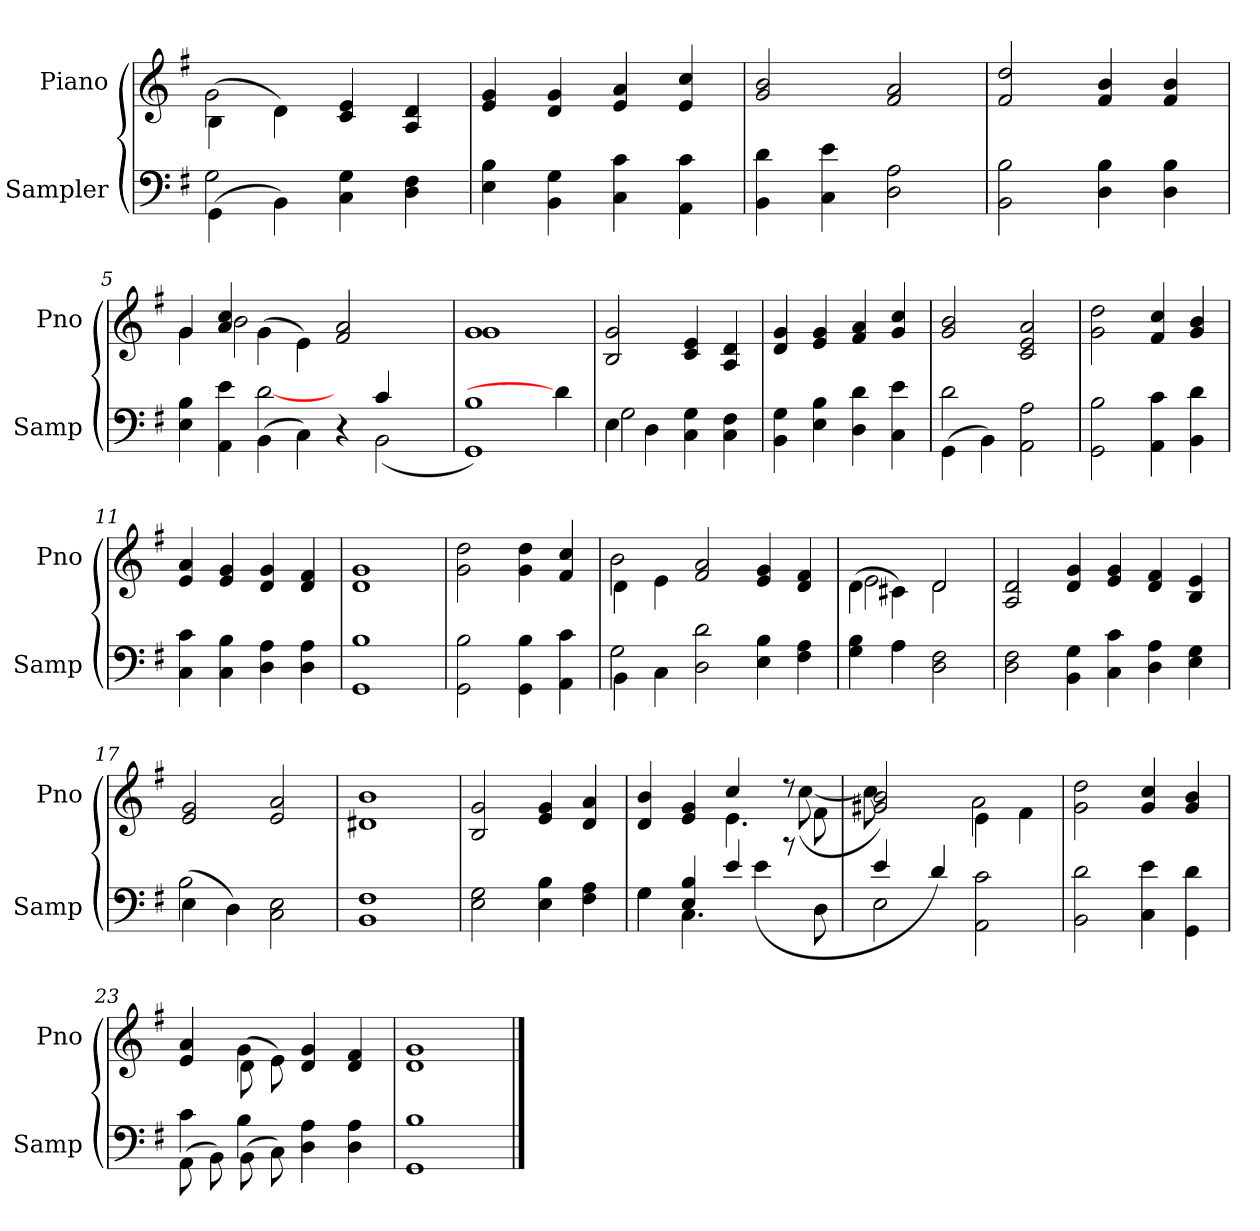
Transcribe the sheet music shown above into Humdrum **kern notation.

**kern	**kern
*part2	*part1
*staff2	*staff1
*I"Sampler	*I"Piano
*I'Samp	*I'Pno
*clefF4	*clefG2
*k[f#]	*k[f#]
*G:	*G:
=1	=1
*^	*^
(4GG\	2G	(4B\	2g
4BB\)	.	4d\)	.
4C 4G	2ryy	4c 4e	2ryy
4D 4F#	.	4A 4d	.
*v	*v	*	*
*	*v	*v
=2	=2
4E 4B	4e 4g
4BB 4G	4d 4g
4C 4c	4e 4a
4AA 4c	4e 4cc
=3	=3
4BB 4d	2g 2b
4C 4e	.
2D 2A	2f# 2a
=4	=4
2BB 2B	2f# 2dd
4D 4B	4f# 4b
4D 4B	4f# 4b
=5	=5
*^	*^
4E 4B	2ryy	4g/	4g
4AA 4e	.	4a 4cc	2b
(4BB\	[2d	(4g\	.
4C\)	.	4e\)	4ryy
4r	4ryy	2f# 2a	2.ryy
4c/	(2BB	.	.
4ryy	.	4ryy	.
*v	*v	*	*
=6	=6	=6
1GG 1B)	1g/	1g
4d]	4ryy	4ryy
*	*v	*v
=7	=7
*^	*
4E\	2G	2B 2g
4D\	.	.
4C 4G	2ryy	4c 4e
4C 4F#	.	4A 4d
*v	*v	*
=8	=8
4BB 4G	4d 4g
4E 4B	4e 4g
4D 4d	4f# 4a
4C 4e	4g 4cc
=9	=9
*^	*
(4GG\	2d	2g 2b
4BB\)	.	.
2AA 2A	2ryy	2c 2e 2a
*v	*v	*
=10	=10
2GG 2B	2g 2dd
4AA 4c	4f# 4cc
4BB 4d	4g 4b
=11	=11
4C 4c	4e 4a
4C 4B	4e 4g
4D 4A	4d 4g
4D 4A	4d 4f#
=12	=12
1GG 1B	1d 1g
=13	=13
2GG 2B	2g 2dd
4GG 4B	4g 4dd
4AA 4c	4f# 4cc
=14	=14
*^	*^
4BB\	2G	4d\	2b
4C\	.	4e\	.
2D 2d	1ryy	2f# 2a	1ryy
4E 4B	.	4e 4g	.
4F# 4A	.	4d 4f#	.
=15	=15	=15	=15
4G 4B	4ryy	(4d\	2e
4A\	4A	4c#X\)	.
2D 2F#	2ryy	2d/	2d
*v	*v	*	*
*	*v	*v
=16	=16
2D 2F#	2A 2d
4BB 4G	4d 4g
4C 4c	4e 4g
4D 4A	4d 4f#
4E 4G	4B 4e
=17	=17
*^	*
(4E\	2B	2e 2g
4D\)	.	.
2C 2E	2ryy	2e 2a
*v	*v	*
=18	=18
1BB 1F#	1d#X 1b
=19	=19
2E 2G	2B 2g
4E 4B	4e 4g
4F# 4A	4d 4a
=20	=20
*^	*^
4G\	4G	4d 4b	2ryy
4E 4B	4.C	4e 4g	.
4e/	.	4cc/	4.e
.	(4e	.	.
8r	.	8r	.
8D\	8ryy	8f#\	([8cc
=21	=21	=21	=21
4e/	2E	2g#X 2b)	8cc]
.	.	.	4.ryy
4d/)	.	.	.
2AA 2c	2ryy	4e\	2a
.	.	4f#\	.
*v	*v	*	*
*	*v	*v
=22	=22
2BB 2d	2g 2dd
4C 4e	4g 4cc
4GG 4d	4g 4b
=23	=23
*^	*^
(8AA\	4c	4e 4a	4ryy
8BB\)	.	.	.
(8BB\	4B	(8d\	4g
8C\)	.	8e\)	.
4D 4A	2ryy	4d 4g	2ryy
4D 4A	.	4d 4f#	.
*v	*v	*	*
*	*v	*v
=24	=24
1GG 1B	1d 1g
==	==
*-	*-
